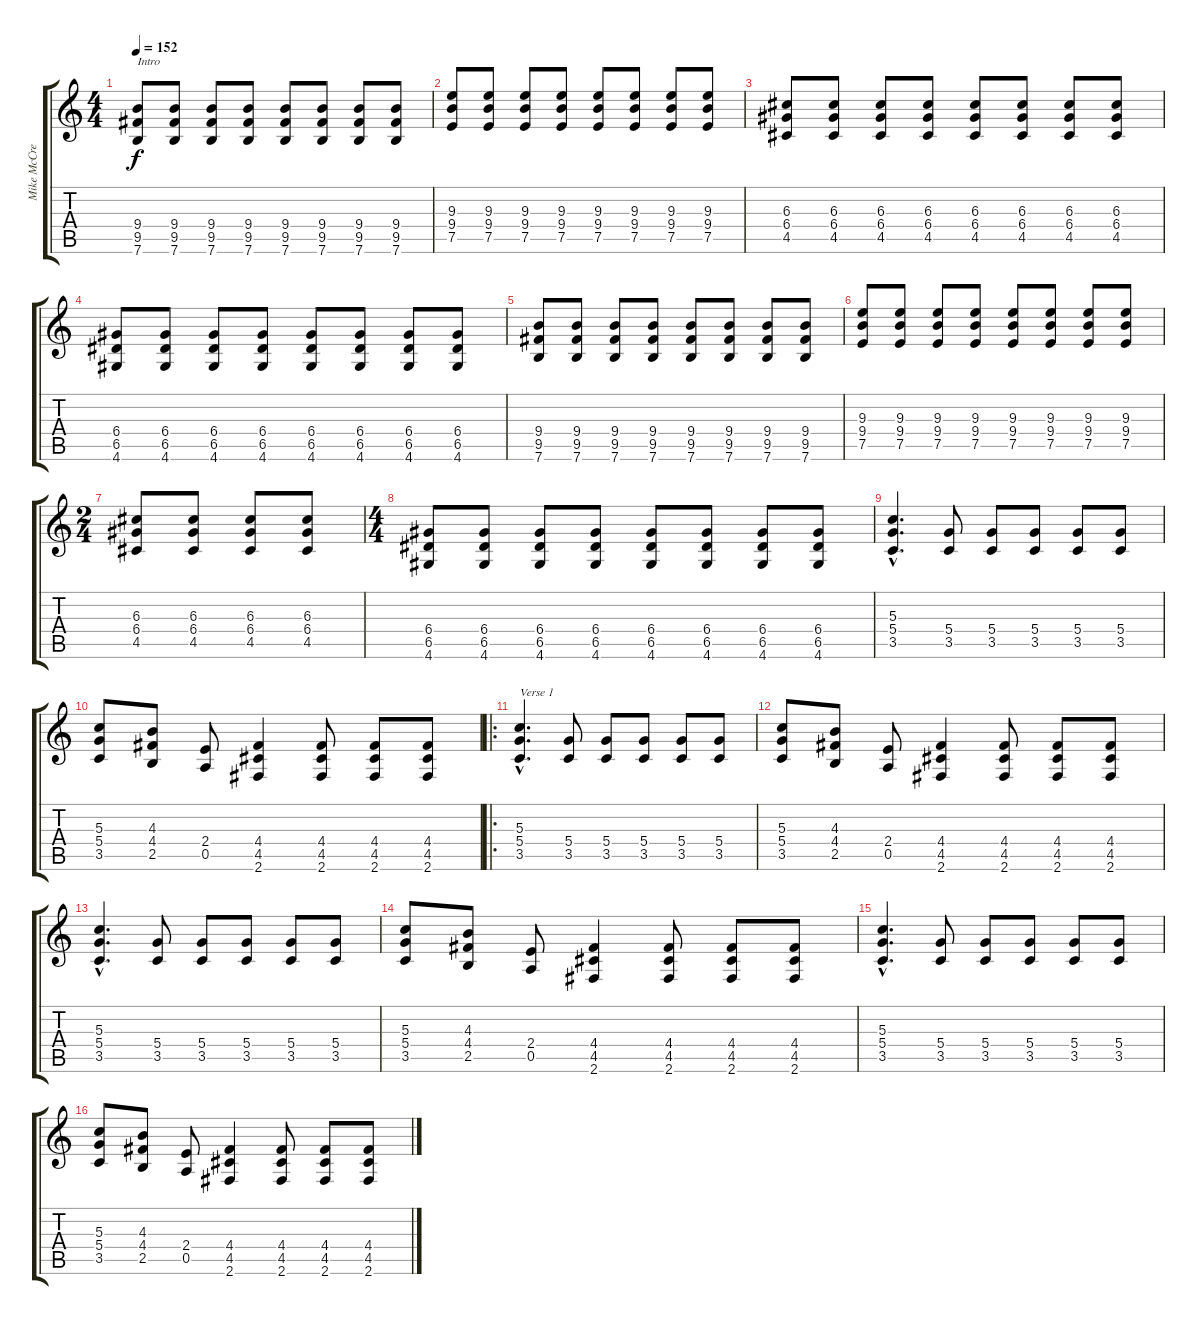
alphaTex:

\track ("Mike McCready" "Mike McCre") {instrument distortionguitar}
\staff {score tabs}
\tuning (E4 B3 G3 D3 A2 E2) {hide}
\ts (4 4)
\tempo 152
\clef g2
\ks c
(9.4 9.5 7.6).8{txt "Intro" dy f instrument distortionguitar} (9.4 9.5 7.6).8 (9.4 9.5 7.6).8 (9.4 9.5 7.6).8 (9.4 9.5 7.6).8 (9.4 9.5 7.6).8 (9.4 9.5 7.6).8 (9.4 9.5 7.6).8 |
(9.3 9.4 7.5).8 (9.3 9.4 7.5).8 (9.3 9.4 7.5).8 (9.3 9.4 7.5).8 (9.3 9.4 7.5).8 (9.3 9.4 7.5).8 (9.3 9.4 7.5).8 (9.3 9.4 7.5).8 |
(6.3 6.4 4.5).8 (6.3 6.4 4.5).8 (6.3 6.4 4.5).8 (6.3 6.4 4.5).8 (6.3 6.4 4.5).8 (6.3 6.4 4.5).8 (6.3 6.4 4.5).8 (6.3 6.4 4.5).8 |
(6.4 6.5 4.6).8 (6.4 6.5 4.6).8 (6.4 6.5 4.6).8 (6.4 6.5 4.6).8 (6.4 6.5 4.6).8 (6.4 6.5 4.6).8 (6.4 6.5 4.6).8 (6.4 6.5 4.6).8 |
(9.4 9.5 7.6).8 (9.4 9.5 7.6).8 (9.4 9.5 7.6).8 (9.4 9.5 7.6).8 (9.4 9.5 7.6).8 (9.4 9.5 7.6).8 (9.4 9.5 7.6).8 (9.4 9.5 7.6).8 |
(9.3 9.4 7.5).8 (9.3 9.4 7.5).8 (9.3 9.4 7.5).8 (9.3 9.4 7.5).8 (9.3 9.4 7.5).8 (9.3 9.4 7.5).8 (9.3 9.4 7.5).8 (9.3 9.4 7.5).8 |
\ts (2 4)
(6.3 6.4 4.5).8 (6.3 6.4 4.5).8 (6.3 6.4 4.5).8 (6.3 6.4 4.5).8 |
\ts (4 4)
(6.4 6.5 4.6).8 (6.4 6.5 4.6).8 (6.4 6.5 4.6).8 (6.4 6.5 4.6).8 (6.4 6.5 4.6).8 (6.4 6.5 4.6).8 (6.4 6.5 4.6).8 (6.4 6.5 4.6).8 |
(5.3{hac} 5.4{hac} 3.5{hac}).4{d} (5.4 3.5).8 (5.4 3.5).8 (5.4 3.5).8 (5.4 3.5).8 (5.4 3.5).8 |
(5.3 5.4 3.5).8 (4.3 4.4 2.5).8 (2.4 0.5).8 (4.4 4.5 2.6).4 (4.4 4.5 2.6).8 (4.4 4.5 2.6).8 (4.4 4.5 2.6).8 |
\ro
(5.3{hac} 5.4{hac} 3.5{hac}).4{d txt "Verse 1"} (5.4 3.5).8 (5.4 3.5).8 (5.4 3.5).8 (5.4 3.5).8 (5.4 3.5).8 |
(5.3 5.4 3.5).8 (4.3 4.4 2.5).8 (2.4 0.5).8 (4.4 4.5 2.6).4 (4.4 4.5 2.6).8 (4.4 4.5 2.6).8 (4.4 4.5 2.6).8 |
(5.3{hac} 5.4{hac} 3.5{hac}).4{d} (5.4 3.5).8 (5.4 3.5).8 (5.4 3.5).8 (5.4 3.5).8 (5.4 3.5).8 |
(5.3 5.4 3.5).8 (4.3 4.4 2.5).8 (2.4 0.5).8 (4.4 4.5 2.6).4 (4.4 4.5 2.6).8 (4.4 4.5 2.6).8 (4.4 4.5 2.6).8 |
(5.3{hac} 5.4{hac} 3.5{hac}).4{d} (5.4 3.5).8 (5.4 3.5).8 (5.4 3.5).8 (5.4 3.5).8 (5.4 3.5).8 |
(5.3 5.4 3.5).8 (4.3 4.4 2.5).8 (2.4 0.5).8 (4.4 4.5 2.6).4 (4.4 4.5 2.6).8 (4.4 4.5 2.6).8 (4.4 4.5 2.6).8
